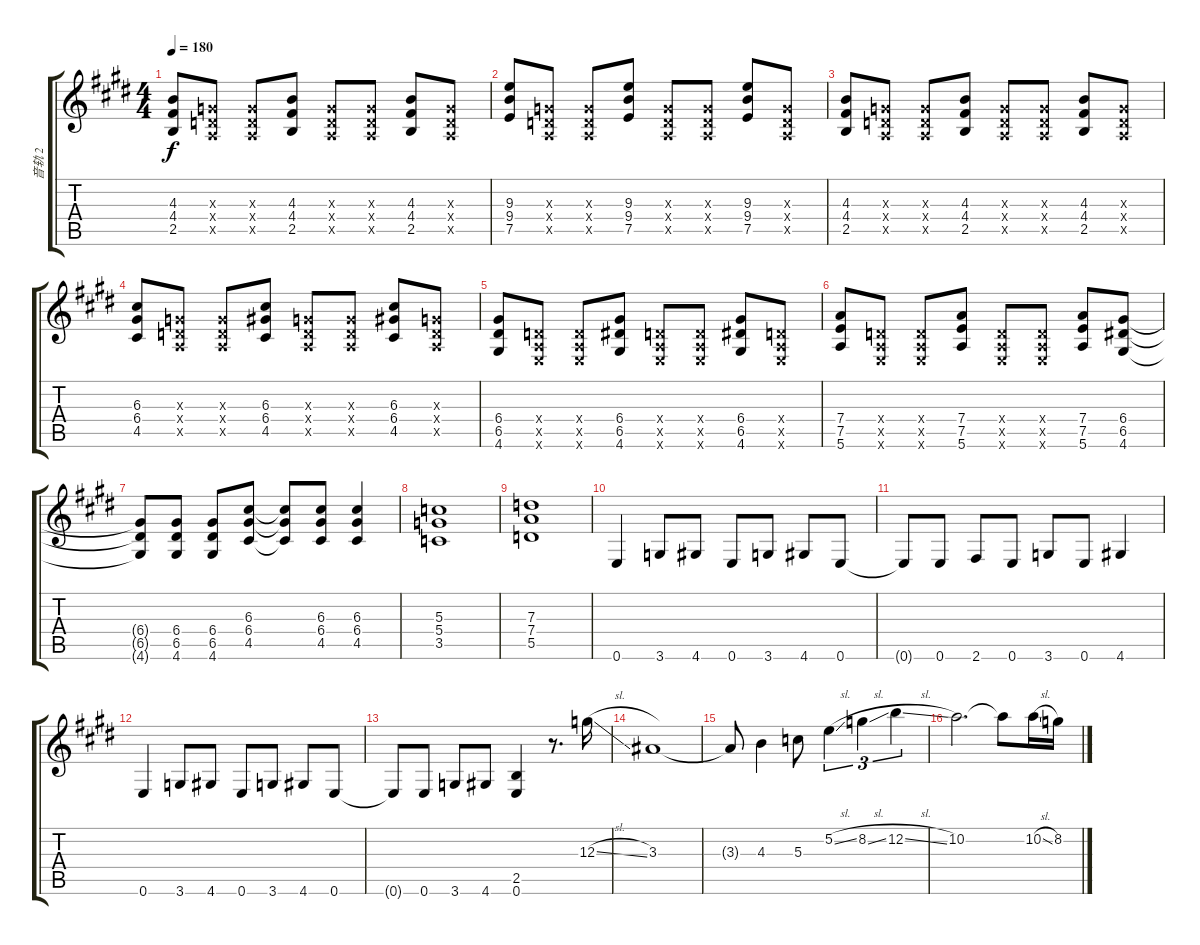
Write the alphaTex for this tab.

\track ("音轨 2" "音轨 2") {instrument distortionguitar}
\staff {score tabs}
\tuning (E4 B3 G3 D3 A2 E2) {hide}
\ts (4 4)
\tempo 180
\clef g2
\ks e
(4.3 4.4 2.5).8{dy f} (0.3{x} 0.4{x} 0.5{x}).8 (0.3{x} 0.4{x} 0.5{x}).8 (4.3 4.4 2.5).8 (0.3{x} 0.4{x} 0.5{x}).8 (0.3{x} 0.4{x} 0.5{x}).8 (4.3 4.4 2.5).8 (0.3{x} 0.4{x} 0.5{x}).8 |
(9.3 9.4 7.5).8 (0.3{x} 0.4{x} 0.5{x}).8 (0.3{x} 0.4{x} 0.5{x}).8 (9.3 9.4 7.5).8 (0.3{x} 0.4{x} 0.5{x}).8 (0.3{x} 0.4{x} 0.5{x}).8 (9.3 9.4 7.5).8 (0.3{x} 0.4{x} 0.5{x}).8 |
(4.3 4.4 2.5).8 (0.3{x} 0.4{x} 0.5{x}).8 (0.3{x} 0.4{x} 0.5{x}).8 (4.3 4.4 2.5).8 (0.3{x} 0.4{x} 0.5{x}).8 (0.3{x} 0.4{x} 0.5{x}).8 (4.3 4.4 2.5).8 (0.3{x} 0.4{x} 0.5{x}).8 |
(6.3 6.4 4.5).8 (0.3{x} 0.4{x} 0.5{x}).8 (0.3{x} 0.4{x} 0.5{x}).8 (6.3 6.4 4.5).8 (0.3{x} 0.4{x} 0.5{x}).8 (0.3{x} 0.4{x} 0.5{x}).8 (6.3 6.4 4.5).8 (0.3{x} 0.4{x} 0.5{x}).8 |
(6.4 6.5 4.6).8 (0.4{x} 0.5{x} 0.6{x}).8 (0.4{x} 0.5{x} 0.6{x}).8 (6.4 6.5 4.6).8 (0.4{x} 0.5{x} 0.6{x}).8 (0.4{x} 0.5{x} 0.6{x}).8 (6.4 6.5 4.6).8 (0.4{x} 0.5{x} 0.6{x}).8 |
(7.4 7.5 5.6).8 (0.4{x} 0.5{x} 0.6{x}).8 (0.4{x} 0.5{x} 0.6{x}).8 (7.4 7.5 5.6).8 (0.4{x} 0.5{x} 0.6{x}).8 (0.4{x} 0.5{x} 0.6{x}).8 (7.4 7.5 5.6).8 (6.4 6.5 4.6).8 |
(6.4{t} 6.5{t} 4.6{t}).8 (6.4 6.5 4.6).8 (6.4 6.5 4.6).8 (6.3 6.4 4.5).8 (6.3{t} 6.4{t} 4.5{t}).8 (6.3 6.4 4.5).8 (6.3 6.4 4.5).4 |
(5.3 5.4 3.5).1 |
(7.3 7.4 5.5).1 |
0.6.4 3.6.8 4.6.8 0.6.8 3.6.8 4.6.8 0.6.8 |
0.6{t}.8 0.6.8 2.6.8 0.6.8 3.6.8 0.6.8 4.6.4 |
0.6.4 3.6.8 4.6.8 0.6.8 3.6.8 4.6.8 0.6.8 |
0.6{t}.8 0.6.8 3.6.8 4.6.8 (2.5 0.6).4 r.8{d} 12.3{sl}.16 |
3.3.1 |
3.3{t}.8 4.3.4 5.3.8 5.2{sl}.4{tu (3 2)} 8.2{sl}.4{tu (3 2)} 12.2{sl}.4{tu (3 2)} |
10.2.2{d} 10.2{t}.8 10.2{sl}.16 8.2.16
